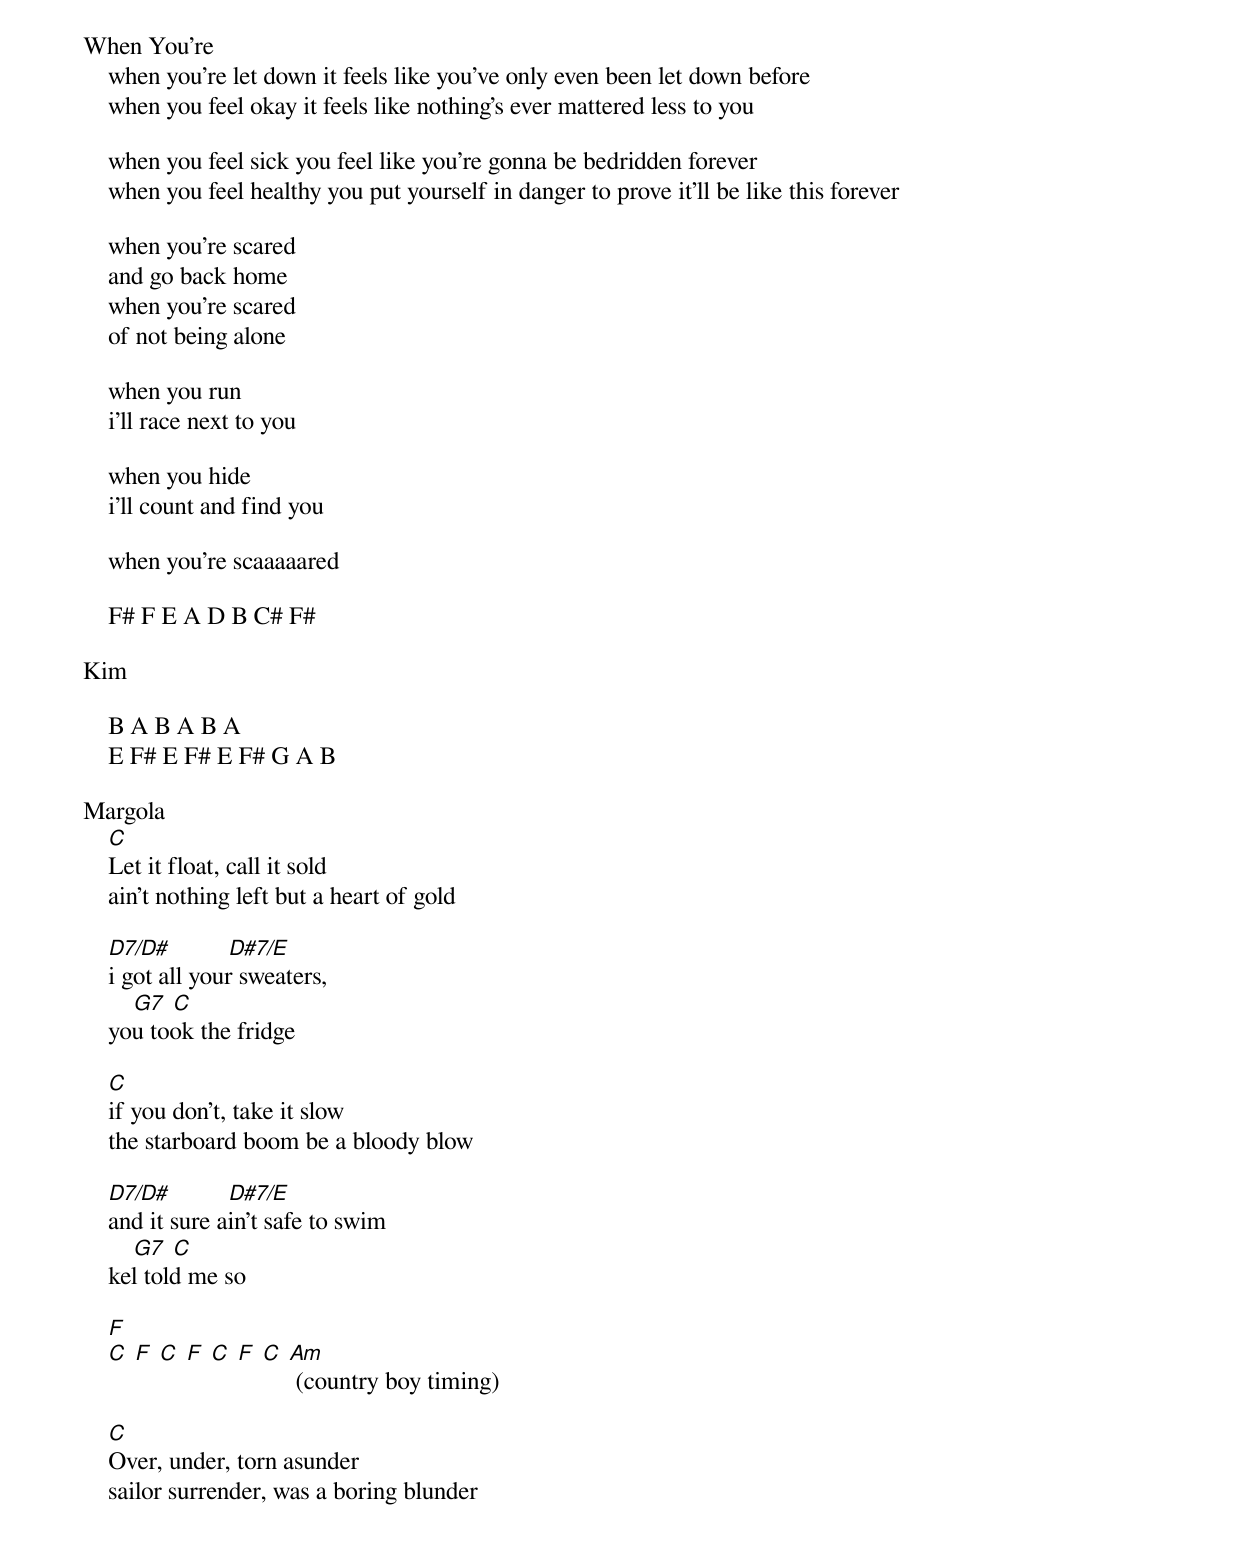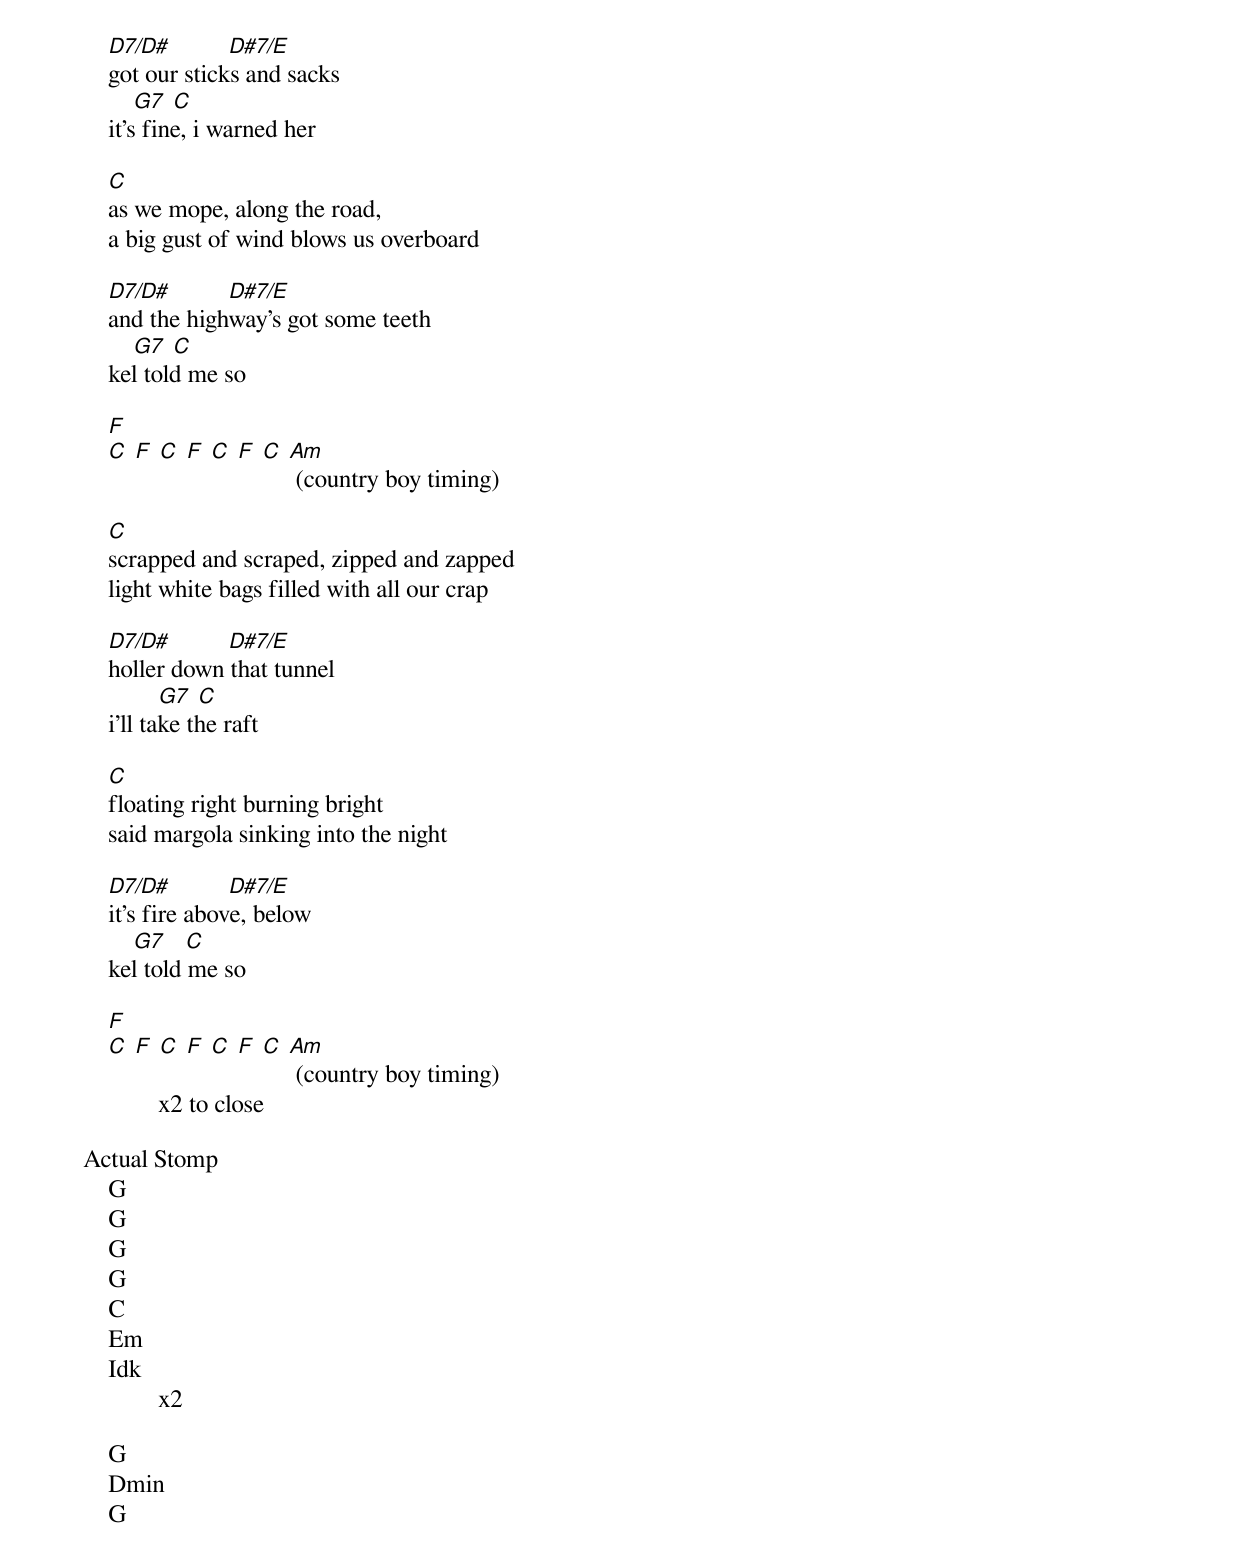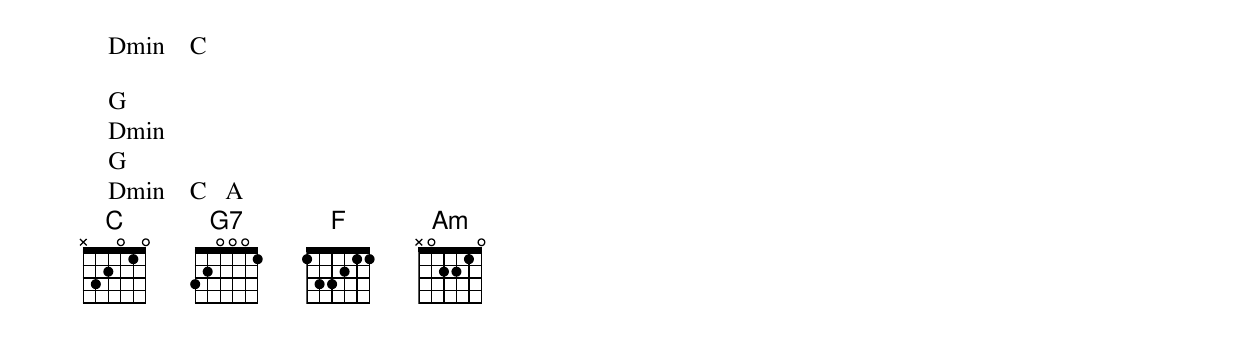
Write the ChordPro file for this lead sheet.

When You're
    when you’re let down it feels like you’ve only even been let down before
    when you feel okay it feels like nothing’s ever mattered less to you

    when you feel sick you feel like you’re gonna be bedridden forever
    when you feel healthy you put yourself in danger to prove it’ll be like this forever

    when you’re scared
    and go back home
    when you’re scared
    of not being alone

    when you run
    i’ll race next to you

    when you hide
    i’ll count and find you

    when you’re scaaaaared

    F# F E A D B C# F#

Kim

    B A B A B A
    E F# E F# E F# G A B

Margola
    [C]
    Let it float, call it sold
    ain't nothing left but a heart of gold

    [D7/D#]         [D#7/E]
    i got all your sweaters,
        [G7] [C]
    you took the fridge

    [C]
    if you don't, take it slow
    the starboard boom be a bloody blow

    [D7/D#]         [D#7/E]
    and it sure ain't safe to swim
        [G7] [C]
    kel told me so

    [F]
    [C] [F] [C] [F] [C] [F] [C] [Am] (country boy timing)

    [C]
    Over, under, torn asunder
    sailor surrender, was a boring blunder

    [D7/D#]         [D#7/E]
    got our sticks and sacks
        [G7] [C]
    it's fine, i warned her

    [C]
    as we mope, along the road,
    a big gust of wind blows us overboard

    [D7/D#]         [D#7/E]
    and the highway's got some teeth
        [G7] [C]
    kel told me so

    [F]
    [C] [F] [C] [F] [C] [F] [C] [Am] (country boy timing)

    [C]
    scrapped and scraped, zipped and zapped
    light white bags filled with all our crap

    [D7/D#]         [D#7/E]
    holler down that tunnel
            [G7] [C]
    i'll take the raft

    [C]
    floating right burning bright
    said margola sinking into the night

    [D7/D#]         [D#7/E]
    it's fire above, below
        [G7]   [C]
    kel told me so

    [F]
    [C] [F] [C] [F] [C] [F] [C] [Am] (country boy timing)
            x2 to close

Actual Stomp
    G
    G
    G
    G
    C
    Em
    Idk
            x2

    G
    Dmin
    G
    Dmin    C

    G
    Dmin
    G
    Dmin    C   A
